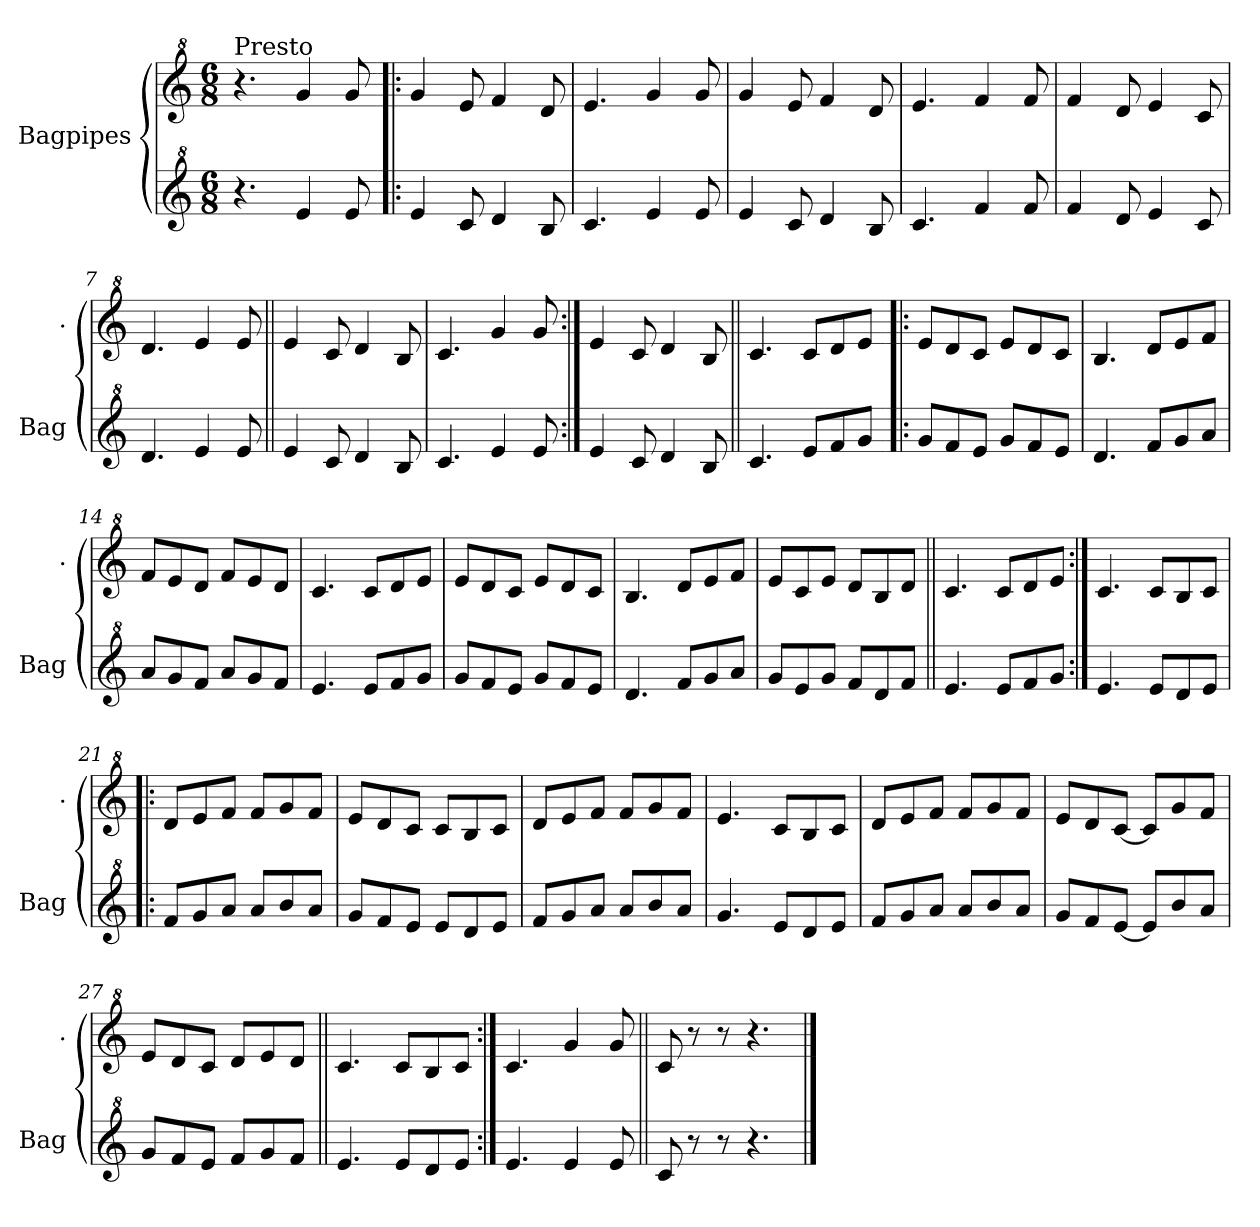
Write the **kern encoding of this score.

**kern	**kern
*part2	*part1
*staff2	*staff1
*I"Bagpipes	*I"Bagpipes
*I'Bag	*I'.
*clefG^2	*clefG^2
*k[]	*k[]
*C:	*C:
*M6/8	*M6/8
=1	=1
!	!LO:TX:a:t=Presto
4.r	4.r
4ee/	4gg/
8ee/	8gg/
=2!|:	=2!|:
4ee/	4gg/
8cc/	8ee/
4dd/	4ff/
8b/	8dd/
=3	=3
4.cc/	4.ee/
4ee/	4gg/
8ee/	8gg/
=4	=4
4ee/	4gg/
8cc/	8ee/
4dd/	4ff/
8b/	8dd/
=5	=5
4.cc/	4.ee/
4ff/	4ff/
8ff/	8ff/
=6	=6
4ff/	4ff/
8dd/	8dd/
4ee/	4ee/
8cc/	8cc/
=7	=7
4.dd/	4.dd/
4ee/	4ee/
8ee/	8ee/
=8||	=8||
4ee/	4ee/
8cc/	8cc/
4dd/	4dd/
8b/	8b/
=9	=9
4.cc/	4.cc/
4ee/	4gg/
8ee/	8gg/
!!LO:LB:g=z
=10:|!	=10:|!
4ee/	4ee/
8cc/	8cc/
4dd/	4dd/
8b/	8b/
=11||	=11||
4.cc/	4.cc/
8ee/L	8cc/L
8ff/	8dd/
8gg/J	8ee/J
=12!|:	=12!|:
8gg/L	8ee/L
8ff/	8dd/
8ee/J	8cc/J
8gg/L	8ee/L
8ff/	8dd/
8ee/J	8cc/J
=13	=13
4.dd/	4.b/
8ff/L	8dd/L
8gg/	8ee/
8aa/J	8ff/J
=14	=14
8aa/L	8ff/L
8gg/	8ee/
8ff/J	8dd/J
8aa/L	8ff/L
8gg/	8ee/
8ff/J	8dd/J
=15	=15
4.ee/	4.cc/
8ee/L	8cc/L
8ff/	8dd/
8gg/J	8ee/J
=16	=16
8gg/L	8ee/L
8ff/	8dd/
8ee/J	8cc/J
8gg/L	8ee/L
8ff/	8dd/
8ee/J	8cc/J
=17	=17
4.dd/	4.b/
8ff/L	8dd/L
8gg/	8ee/
8aa/J	8ff/J
!!LO:LB:g=z
=18	=18
8gg/L	8ee/L
8ee/	8cc/
8gg/J	8ee/J
8ff/L	8dd/L
8dd/	8b/
8ff/J	8dd/J
=19||	=19||
4.ee/	4.cc/
8ee/L	8cc/L
8ff/	8dd/
8gg/J	8ee/J
=20:|!	=20:|!
4.ee/	4.cc/
8ee/L	8cc/L
8dd/	8b/
8ee/J	8cc/J
=21!|:	=21!|:
8ff/L	8dd/L
8gg/	8ee/
8aa/J	8ff/J
8aa/L	8ff/L
8bb/	8gg/
8aa/J	8ff/J
=22	=22
8gg/L	8ee/L
8ff/	8dd/
8ee/J	8cc/J
8ee/L	8cc/L
8dd/	8b/
8ee/J	8cc/J
=23	=23
8ff/L	8dd/L
8gg/	8ee/
8aa/J	8ff/J
8aa/L	8ff/L
8bb/	8gg/
8aa/J	8ff/J
=24	=24
4.gg/	4.ee/
8ee/L	8cc/L
8dd/	8b/
8ee/J	8cc/J
!!LO:LB:g=z
=25	=25
8ff/L	8dd/L
8gg/	8ee/
8aa/J	8ff/J
8aa/L	8ff/L
8bb/	8gg/
8aa/J	8ff/J
=26	=26
8gg/L	8ee/L
8ff/	8dd/
[8ee/J	[8cc/J
8ee/L]	8cc/L]
8bb/	8gg/
8aa/J	8ff/J
=27	=27
8gg/L	8ee/L
8ff/	8dd/
8ee/J	8cc/J
8ff/L	8dd/L
8gg/	8ee/
8ff/J	8dd/J
=28||	=28||
4.ee/	4.cc/
8ee/L	8cc/L
8dd/	8b/
8ee/J	8cc/J
=29:|!	=29:|!
4.ee/	4.cc/
4ee/	4gg/
8ee/	8gg/
=30||	=30||
8cc/	8cc/
8r	8r
8r	8r
4.r	4.r
==	==
*-	*-
